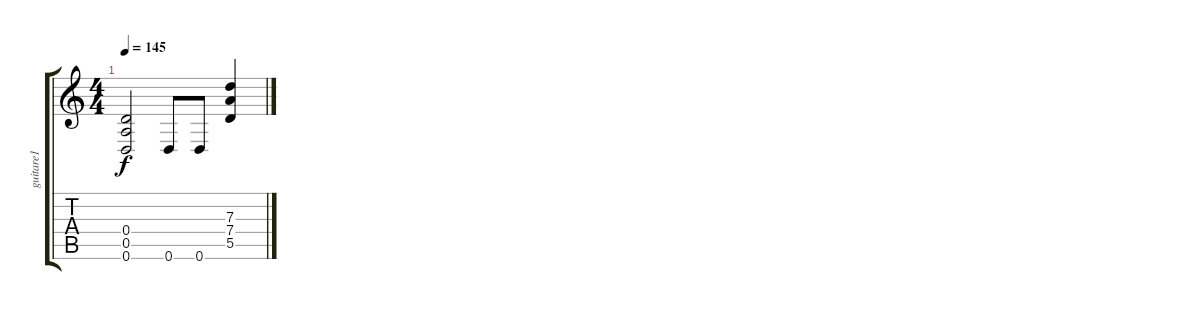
\track ("guitare1" "guitare1") {instrument overdrivenguitar}
\staff {score tabs}
\tuning (E4 B3 G3 D3 A2 D2) {hide}
\ts (4 4)
\tempo 145
\clef g2
\ks c
(0.4 0.5 0.6).2{dy f} 0.6.8 0.6.8 (7.3 7.4 5.5).4
